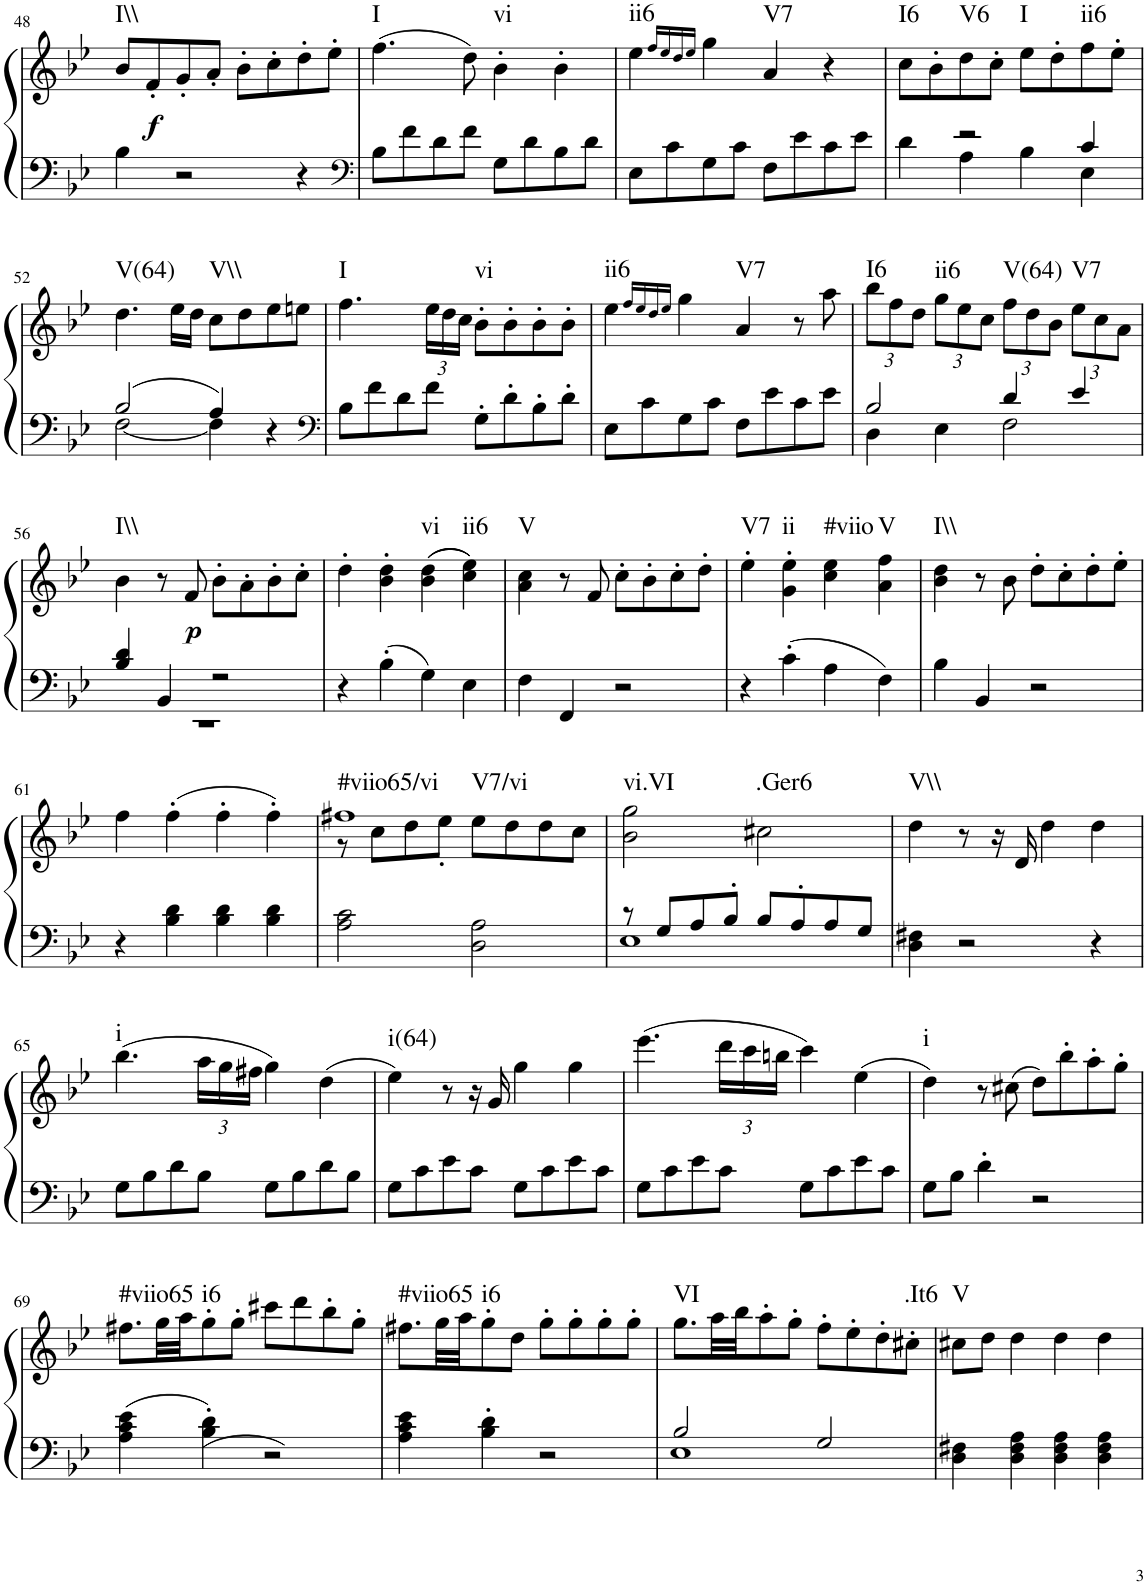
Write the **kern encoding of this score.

**kern	**kern	**dynam	**harte
*part1	*part1	*part1	*part1
*staff2	*staff1	*staff1/2	*
*I"Piano, Piano right	*	*	*
*I'Pno.	*	*	*
!!LO:PB:g=z
*clefF4	*clefG2	*	*
*k[b-e-]	*k[b-e-]	*	*
*M2/2	*M2/2	*	*
*met(c|)	*met(c|)	*	*
=48	=48	=48	=48
!	!	!	!LO:H:kt=I\\
4B-\	8b-/L	.	N
!	!	!LO:DY:b	!
.	8f'/	f	.
2r	8g'/	.	.
.	8a'/J	.	.
.	8b-'\L	.	.
.	8cc'\	.	.
4r	8dd'\	.	.
.	8ee-'\J	.	.
=49	=49	=49	=49
*clefF4	*	*	*
!	!	!	!LO:H:kt=I
8B-\L	(4.ff\	.	N
8f\	.	.	.
8d\	.	.	.
8f\J	8dd\)	.	.
!	!	!	!LO:H:kt=vi
8G\L	4b-'\	.	N
8d\	.	.	.
8B-\	4b-'\	.	.
8d\J	.	.	.
=50	=50	=50	=50
!	!	!	!LO:H:kt=ii6
8E-\L	4ee-\	.	N
8c\	.	.	.
.	16qff/LL	.	.
.	16qee-/	.	.
.	16qdd/	.	.
.	16qee-/JJ	.	.
8G\	4gg\	.	.
8c\J	.	.	.
!	!	!	!LO:H:kt=V7
8F\L	4a/	.	N
8e-\	.	.	.
8c\	4r	.	.
8e-\J	.	.	.
=51	=51	=51	=51
*^	*	*	*
!	!	!	!	!LO:H:kt=I6
4d\	4ryy	8cc\L	.	N
.	.	8b-'\	.	.
!	!	!	!	!LO:H:kt=V6
2r	4A\	8dd\	.	N
.	.	8cc'\J	.	.
!	!	!	!	!LO:H:kt=I
.	4B-\	8ee-\L	.	N
.	.	8dd'\	.	.
!	!	!	!	!LO:H:kt=ii6
4c/	4E-\	8ff\	.	N
.	.	8ee-'\J	.	.
!!LO:LB:g=z
=52	=52	=52	=52	=52
!	!	!	!	!LO:H:kt=V(64)
2B-/	[2F\	4.dd\	.	N
.	.	16ee-\LL	.	.
.	.	16dd\JJ	.	.
!	!	!	!	!LO:H:kt=V\\
4A/	4F\]	8cc\L	.	N
.	.	8dd\	.	.
4r	4ryy	8ee-\	.	.
.	.	8een\J	.	.
*v	*v	*	*	*
=53	=53	=53	=53
*clefF4	*	*	*
!	!	!	!LO:H:kt=I
8B-\L	4.ff\	.	N
8f\	.	.	.
8d\	.	.	.
*	*Xbrackettup	*	*
8f\J	24ee-\LL	.	.
.	24dd\	.	.
.	24cc\JJ	.	.
!	!	!	!LO:H:kt=vi
8G'\L	8b-'\L	.	N
8d'\	8b-'\	.	.
8B-'\	8b-'\	.	.
8d'\J	8b-'\J	.	.
=54	=54	=54	=54
!	!	!	!LO:H:kt=ii6
8E-\L	4ee-\	.	N
8c\	.	.	.
.	16qff/LL	.	.
.	16qee-/	.	.
.	16qdd/	.	.
.	16qee-/JJ	.	.
8G\	4gg\	.	.
8c\J	.	.	.
!	!	!	!LO:H:kt=V7
8F\L	4a/	.	N
8e-\	.	.	.
8c\	8r	.	.
8e-\J	8aa\	.	.
=55	=55	=55	=55
*^	*	*	*
!	!	!	!	!LO:H:kt=I6
2B-/	4D\	12bb-\L	.	N
.	.	12ff\	.	.
.	.	12dd\J	.	.
!	!	!	!	!LO:H:kt=ii6
.	4E-\	12gg\L	.	N
.	.	12ee-\	.	.
.	.	12cc\J	.	.
!	!	!	!	!LO:H:kt=V(64)
4d/	2F\	12ff\L	.	N
.	.	12dd\	.	.
.	.	12b-\J	.	.
!	!	!	!	!LO:H:kt=V7
4e-/	.	12ee-\L	.	N
.	.	12cc\	.	.
.	.	12a\J	.	.
!!LO:LB:g=z
=56	=56	=56	=56	=56
!	!	!	!	!LO:H:kt=I\\
4B-/ 4d/	1r	4b-\	.	N
4BB-/	.	8r	.	.
!	!	!	!LO:DY:b	!
.	.	8f/	p	.
2r	.	8b-'\L	.	.
.	.	8a'\	.	.
.	.	8b-'\	.	.
.	.	8cc'\J	.	.
*v	*v	*	*	*
=57	=57	=57	=57
4r	4dd'\	.	.
4B-'\	4b-\' 4dd\'	.	.
!	!	!	!LO:H:kt=vi
4G\	((4b-\ 4dd\	.	N
!	!	!	!LO:H:kt=ii6
4E-\	4cc\ 4ee-\))	.	N
=58	=58	=58	=58
!	!	!	!LO:H:kt=V
4F\	4a\ 4cc\	.	N
4FF/	8r	.	.
.	8f/	.	.
2r	8cc'\L	.	.
.	8b-'\	.	.
.	8cc'\	.	.
.	8dd'\J	.	.
=59	=59	=59	=59
!	!	!	!LO:H:kt=V7
4r	4ee-'\	.	N
!	!	!	!LO:H:kt=ii
4c'\	4g\' 4ee-\'	.	N
!	!	!	!LO:H:kt=#viio
4A\	4cc\ 4ee-\	.	N
!	!	!	!LO:H:kt=V
4F\	4a\ 4ff\	.	N
=60	=60	=60	=60
!	!	!	!LO:H:kt=I\\
4B-\	4b-\ 4dd\	.	N
4BB-/	8r	.	.
.	8b-\	.	.
2r	8dd'\L	.	.
.	8cc'\	.	.
.	8dd'\	.	.
.	8ee-'\J	.	.
!!LO:LB:g=z
=61	=61	=61	=61
4r	4ff\	.	.
4B-\ 4d\	(4ff'\	.	.
4B-\ 4d\	4ff'\	.	.
4B-\ 4d\	4ff'\)	.	.
=62	=62	=62	=62
*	*^	*	*
!	!	!	!	!LO:H:n=1:kt=#viio65/vi
!	!	!	!	!LO:H:n=2:kt=V7/vi
2A\ 2c\	1ff#X	8r	.	N N
.	.	8cc\L	.	.
.	.	8dd\	.	.
.	.	8ee-'\J	.	.
2D\ 2A\	.	8ee-\L	.	.
.	.	8dd\	.	.
.	.	8dd\	.	.
.	.	8cc\J	.	.
=63	=63	=63	=63	=63
*^	*	*	*	*
!	!	!	!	!	!LO:H:kt=vi.VI
*	*	*v	*v	*	*
8r	1E-	2b-\ 2gg\	.	N
8G/L	.	.	.	.
8A/	.	.	.	.
8B-'/J	.	.	.	.
!	!	!	!	!LO:H:kt=.Ger6
8B-/L	.	2cc#X\	.	N
8A'/	.	.	.	.
8A/	.	.	.	.
8G/J	.	.	.	.
*v	*v	*	*	*
=64	=64	=64	=64
!	!	!	!LO:H:kt=V\\
4D\ 4F#X\	4dd\	.	N
2r	8r	.	.
.	16r	.	.
.	16d/	.	.
.	4dd\	.	.
4r	4dd\	.	.
!!LO:LB:g=z
=65	=65	=65	=65
!	!	!	!LO:H:kt=i
8G\L	(4.bb-\	.	N
8B-\	.	.	.
8d\	.	.	.
8B-\J	24aa\LL	.	.
.	24gg\	.	.
.	24ff#X\JJ	.	.
8G\L	4gg\)	.	.
8B-\	.	.	.
8d\	(4dd\	.	.
8B-\J	.	.	.
=66	=66	=66	=66
!	!	!	!LO:H:kt=i(64)
8G\L	4ee-\)	.	N
8c\	.	.	.
8e-\	8r	.	.
8c\J	16r	.	.
.	16g/	.	.
8G\L	4gg\	.	.
8c\	.	.	.
8e-\	4gg\	.	.
8c\J	.	.	.
=67	=67	=67	=67
8G\L	(4.eee-\	.	.
8c\	.	.	.
8e-\	.	.	.
8c\J	24ddd\LL	.	.
.	24ccc\	.	.
.	24bbn\JJ	.	.
8G\L	4ccc\)	.	.
8c\	.	.	.
8e-\	(4ee-\	.	.
8c\J	.	.	.
=68	=68	=68	=68
!	!	!	!LO:H:kt=i
8G\L	4dd\)	.	N
8B-\J	.	.	.
4d'\	8r	.	.
.	(8cc#X\	.	.
2r	8dd\L)	.	.
.	8bb-'\	.	.
.	8aa'\	.	.
.	8gg'\J	.	.
!!LO:LB:g=z
=69	=69	=69	=69
!	!	!	!LO:H:kt=#viio65
4A\ 4c\ 4e-\	8.ff#X\L	.	N
.	32gg\LL	.	.
.	32aa\JJ	.	.
!	!	!	!LO:H:kt=i6
4B-\' 4d\'	8gg'\	.	N
.	8gg'\J	.	.
2r	8ccc#X\L	.	.
.	8ddd\	.	.
.	8bb-'\	.	.
.	8gg'\J	.	.
=70	=70	=70	=70
!	!	!	!LO:H:kt=#viio65
4A\ 4c\ 4e-\	8.ff#X\L	.	N
.	32gg\LL	.	.
.	32aa\JJ	.	.
!	!	!	!LO:H:kt=i6
4B-\' 4d\'	8gg'\	.	N
.	8dd\J	.	.
2r	8gg'\L	.	.
.	8gg'\	.	.
.	8gg'\	.	.
.	8gg'\J	.	.
=71	=71	=71	=71
*^	*	*	*
!	!	!	!	!LO:H:kt=VI
2B-/	1E-	8.gg\L	.	N
.	.	32aa\LL	.	.
.	.	32bb-\JJ	.	.
.	.	8aa'\	.	.
.	.	8gg'\J	.	.
2G/	.	8ff'\L	.	.
.	.	8ee-'\	.	.
.	.	8dd'\	.	.
!	!	!	!	!LO:H:kt=.It6
.	.	8cc#X'\J	.	N
*v	*v	*	*	*
=72	=72	=72	=72
!	!	!	!LO:H:kt=V
4D\ 4F#X\	8cc#X\L	.	N
.	8dd\J	.	.
4D\ 4F#\ 4A\	4dd\	.	.
4D\ 4F#\ 4A\	4dd\	.	.
4D\ 4F#\ 4A\	4dd\	.	.
=	=	=	=
*-	*-	*-	*-
